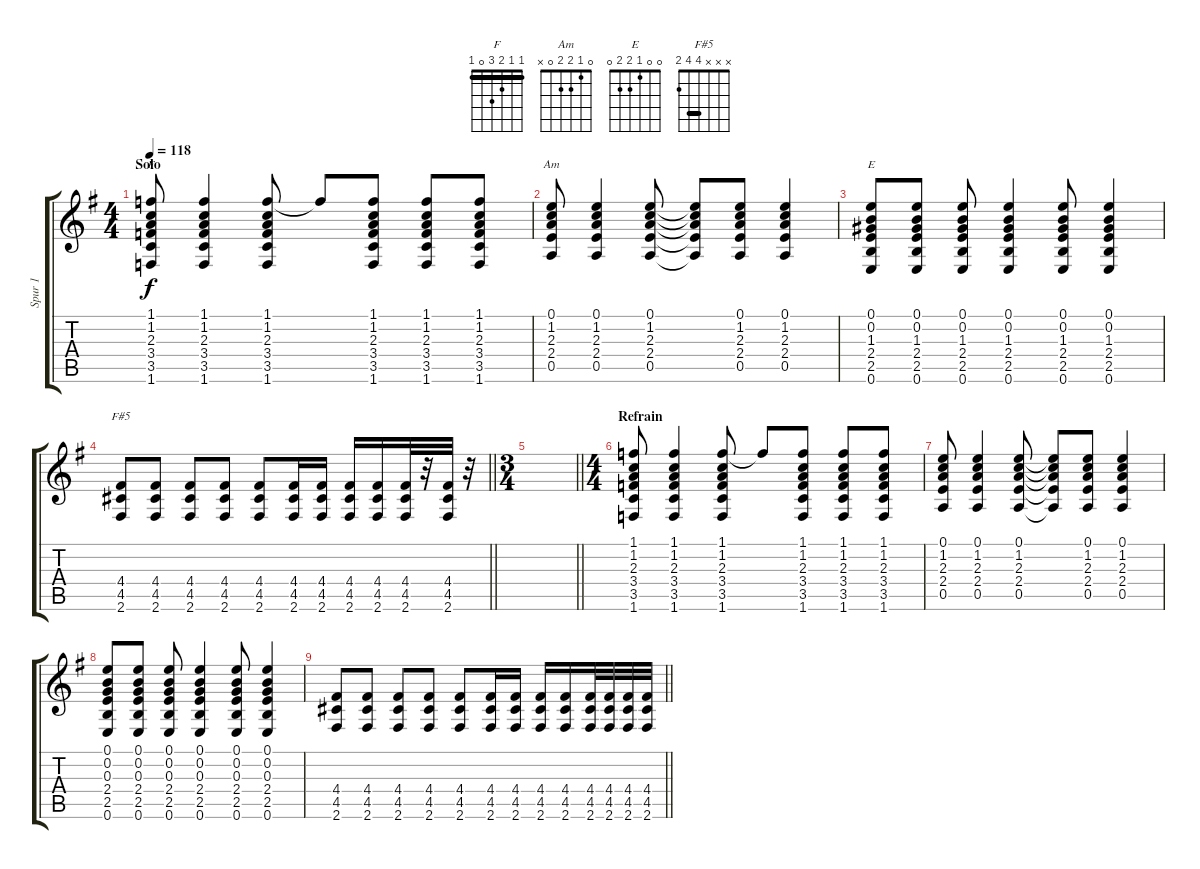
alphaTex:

\track ("Spur 1" "Spur 1") {mute instrument acousticguitarsteel}
\staff {score tabs}
\tuning (E4 B3 G3 D3 A2 E2) {hide}
\chord ("F" 1 1 2 3 0 1) {barre 1}
\chord ("Am" 0 1 2 2 0 x)
\chord ("E" 0 0 1 2 2 0)
\chord ("F#5" x x x 4 4 2) {barre 4}
\ts (4 4)
\section ("" "Solo")
\tempo 118
\clef g2
\ks g
(1.1 1.2 2.3 3.4 3.5 1.6).8{ch "F" dy f} (1.1 1.2 2.3 3.4 3.5 1.6).4 (1.1 1.2 2.3 3.4 3.5 1.6).8 1.1{t}.8 (1.1 1.2 2.3 3.4 3.5 1.6).8 (1.1 1.2 2.3 3.4 3.5 1.6).8 (1.1 1.2 2.3 3.4 3.5 1.6).8 |
(0.1 1.2 2.3 2.4 0.5).8{ch "Am"} (0.1 1.2 2.3 2.4 0.5).4 (0.1 1.2 2.3 2.4 0.5).8 (0.1{t} 1.2{t} 2.3{t} 2.4{t} 0.5{t}).8 (0.1 1.2 2.3 2.4 0.5).8 (0.1 1.2 2.3 2.4 0.5).4 |
(0.1 0.2 1.3 2.4 2.5 0.6).8{ch "E"} (0.1 0.2 1.3 2.4 2.5 0.6).8 (0.1 0.2 1.3 2.4 2.5 0.6).8 (0.1 0.2 1.3 2.4 2.5 0.6).4 (0.1 0.2 1.3 2.4 2.5 0.6).8 (0.1 0.2 1.3 2.4 2.5 0.6).4 |
\barLineRight lightlight
(4.4 4.5 2.6).8{ch "F#5"} (4.4 4.5 2.6).8 (4.4 4.5 2.6).8 (4.4 4.5 2.6).8 (4.4 4.5 2.6).8 (4.4 4.5 2.6).16 (4.4 4.5 2.6).16 (4.4 4.5 2.6).16 (4.4 4.5 2.6).16 (4.4 4.5 2.6).32 r.32 (4.4 4.5 2.6).32 r.32 |
\ts (3 4)
\barLineRight lightlight
|
\ts (4 4)
\section ("" "Refrain")
(1.1 1.2 2.3 3.4 3.5 1.6).8 (1.1 1.2 2.3 3.4 3.5 1.6).4 (1.1 1.2 2.3 3.4 3.5 1.6).8 1.1{t}.8 (1.1 1.2 2.3 3.4 3.5 1.6).8 (1.1 1.2 2.3 3.4 3.5 1.6).8 (1.1 1.2 2.3 3.4 3.5 1.6).8 |
(0.1 1.2 2.3 2.4 0.5).8 (0.1 1.2 2.3 2.4 0.5).4 (0.1 1.2 2.3 2.4 0.5).8 (0.1{t} 1.2{t} 2.3{t} 2.4{t} 0.5{t}).8 (0.1 1.2 2.3 2.4 0.5).8 (0.1 1.2 2.3 2.4 0.5).4 |
(0.1 0.2 0.3 2.4 2.5 0.6).8 (0.1 0.2 0.3 2.4 2.5 0.6).8 (0.1 0.2 0.3 2.4 2.5 0.6).8 (0.1 0.2 0.3 2.4 2.5 0.6).4 (0.1 0.2 0.3 2.4 2.5 0.6).8 (0.1 0.2 0.3 2.4 2.5 0.6).4 |
\barLineRight lightlight
(4.4 4.5 2.6).8 (4.4 4.5 2.6).8 (4.4 4.5 2.6).8 (4.4 4.5 2.6).8 (4.4 4.5 2.6).8 (4.4 4.5 2.6).16 (4.4 4.5 2.6).16 (4.4 4.5 2.6).16 (4.4 4.5 2.6).16 (4.4 4.5 2.6).32 (4.4 4.5 2.6).32 (4.4 4.5 2.6).32 (4.4 4.5 2.6).32
